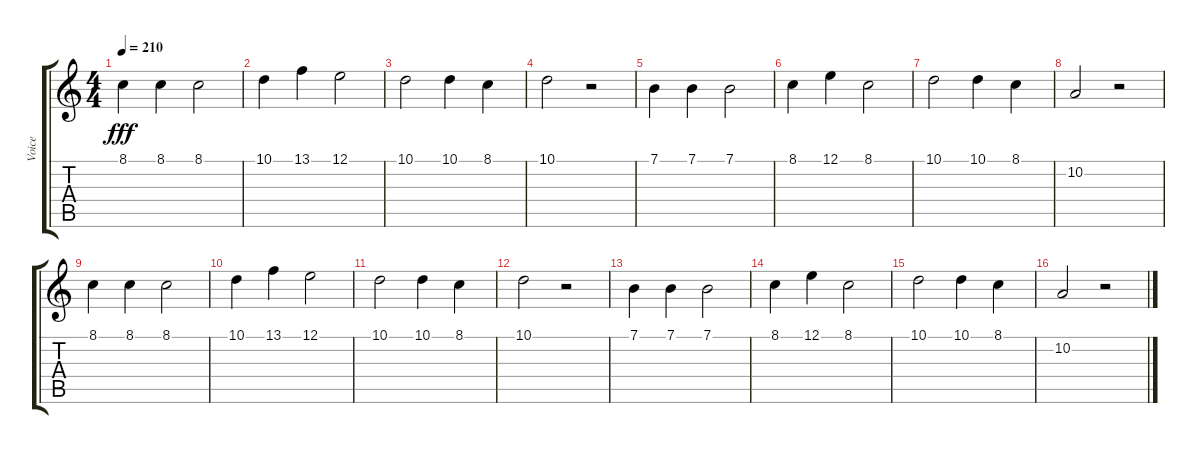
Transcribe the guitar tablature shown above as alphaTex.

\track ("Voice" "Voice") {instrument choiraahs}
\staff {score tabs}
\tuning (E4 B3 G3 D3 A2 E2) {hide}
\ts (4 4)
\tempo 210
\clef g2
\ks c
8.1.4{dy fff} 8.1.4 8.1.2 |
10.1.4 13.1.4 12.1.2 |
10.1.2 10.1.4 8.1.4 |
10.1.2 r.2 |
7.1.4 7.1.4 7.1.2 |
8.1.4 12.1.4 8.1.2 |
10.1.2 10.1.4 8.1.4 |
10.2.2 r.2 |
8.1.4 8.1.4 8.1.2 |
10.1.4 13.1.4 12.1.2 |
10.1.2 10.1.4 8.1.4 |
10.1.2 r.2 |
7.1.4 7.1.4 7.1.2 |
8.1.4 12.1.4 8.1.2 |
10.1.2 10.1.4 8.1.4 |
10.2.2 r.2
